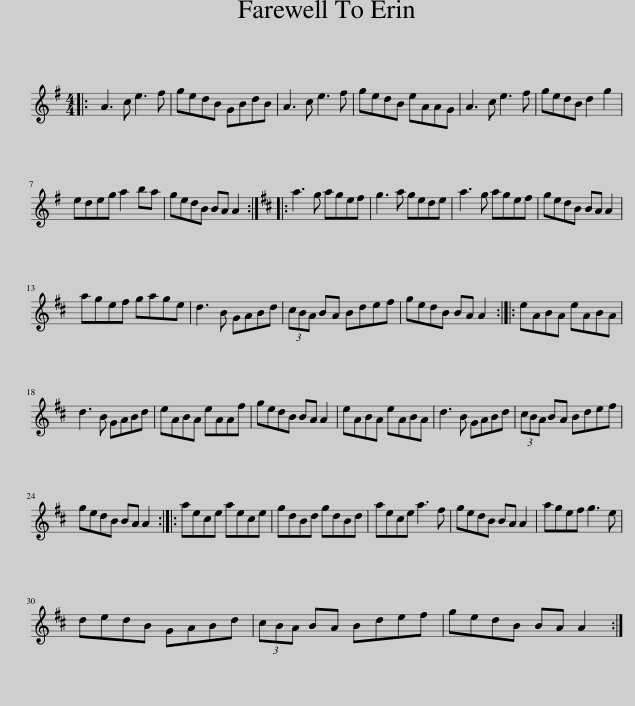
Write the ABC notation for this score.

X:1
L:1/8
M:4/4
I:linebreak $
K:G
V:1 treble
V:1
|: A3 c e3 f | gedB GBdB | A3 c e3 f | gedB eAAG | A3 c e3 f | %5
 gedB d2 g2 |$ edeg a2 ba | gedB BA A2 ::[K:D] a3 g agef | g3 a gede | %10
 a3 g agef | gedB BA A2 |$ agef gage | d3 B GABd | (3cBA BA Bdef | %15
 gedB BA A2 :: eABA eABA |$ d3 B GABd | eABA eAAf | gedB BA A2 | %20
 eABA eABA | d3 B GABd | (3cBA BA Bdef |$ gedB BA A2 :: aece aece | %25
 gdBd gdBd | aece a3 f | gedB BA A2 | agef g3 e |$ dedB GABd | %30
 (3cBA BA Bdef | gedB BA A2 :| %32
